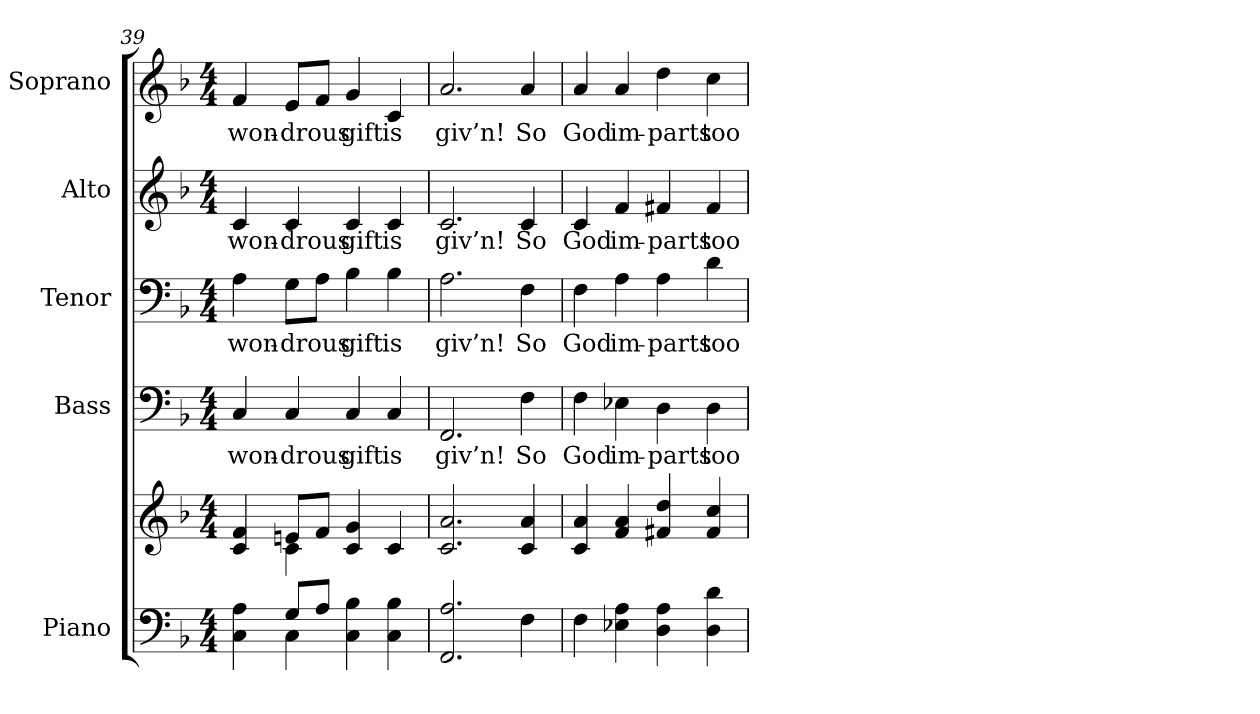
**kern	**kern	**kern	**text	**kern	**text	**kern	**text	**kern	**text
*part5	*part5	*part4	*part4	*part3	*part3	*part2	*part2	*part1	*part1
*staff6	*staff5	*staff4	*staff4	*staff3	*staff3	*staff2	*staff2	*staff1	*staff1
*I"Piano	*	*I"Bass	*	*I"Tenor	*	*I"Alto	*	*I"Soprano	*
*I'Pno.	*	*I'B.	*	*I'T.	*	*I'A.	*	*I'S.	*
!!LO:PB:g=z
*clefF4	*clefG2	*clefF4	*	*clefF4	*	*clefG2	*	*clefG2	*
*k[b-]	*k[b-]	*k[b-]	*	*k[b-]	*	*k[b-]	*	*k[b-]	*
*F:	*F:	*F:	*	*F:	*	*F:	*	*F:	*
*M4/4	*M4/4	*M4/4	*	*M4/4	*	*M4/4	*	*M4/4	*
=39	=39	=39	=39	=39	=39	=39	=39	=39	=39
*^	*^	*	*	*	*	*	*	*	*
!	!	!	!	!	!LO:LY:b:color=#000000	!	!	!	!	!	!
!	!	!	!	!	!	!	!LO:LY:b:color=#000000	!	!	!	!
!	!	!	!	!	!	!	!	!	!LO:LY:b:color=#000000	!	!
!	!	!	!	!	!	!	!	!	!	!	!LO:LY:b:color=#000000
4Ci\ 4Ai	4ryy	4ci/ 4fi	4ryy	4Ci/	won-	4Ai\	won-	4ci/	won-	4fi/	won-
!	!	!	!	!	!LO:LY:b:color=#000000	!	!	!	!	!	!
!	!	!	!	!	!	!	!LO:LY:b:color=#000000	!	!	!	!
!	!	!	!	!	!	!	!	!	!LO:LY:b:color=#000000	!	!
!	!	!	!	!	!	!	!	!	!	!	!LO:LY:b:color=#000000
8Gi/L	4Ci\	8eni/L	4ci\	4Ci/	-drous	8Gi\L	-drous	4ci/	-drous	8ei/L	-drous
8Ai/J	.	8fi/J	.	.	.	8Ai\J	.	.	.	8fi/J	.
!	!	!	!	!	!LO:LY:b:color=#000000	!	!	!	!	!	!
!	!	!	!	!	!	!	!LO:LY:b:color=#000000	!	!	!	!
!	!	!	!	!	!	!	!	!	!LO:LY:b:color=#000000	!	!
!	!	!	!	!	!	!	!	!	!	!	!LO:LY:b:color=#000000
4Ci\ 4B-i	2ryy	4ci/ 4gi	2ryy	4Ci/	gift	4B-i\	gift	4ci/	gift	4gi/	gift
!	!	!	!	!	!LO:LY:b:color=#000000	!	!	!	!	!	!
!	!	!	!	!	!	!	!LO:LY:b:color=#000000	!	!	!	!
!	!	!	!	!	!	!	!	!	!LO:LY:b:color=#000000	!	!
!	!	!	!	!	!	!	!	!	!	!	!LO:LY:b:color=#000000
4Ci\ 4B-i	.	4ci/	.	4Ci/	is	4B-i\	is	4ci/	is	4ci/	is
*v	*v	*	*	*	*	*	*	*	*	*	*
*	*v	*v	*	*	*	*	*	*	*	*
=40	=40	=40	=40	=40	=40	=40	=40	=40	=40
!	!	!	!LO:LY:b:color=#000000	!	!	!	!	!	!
!	!	!	!	!	!LO:LY:b:color=#000000	!	!	!	!
!	!	!	!	!	!	!	!LO:LY:b:color=#000000	!	!
!	!	!	!	!	!	!	!	!	!LO:LY:b:color=#000000
2.FFi/ 2.Ai	2.ci/ 2.ai	2.FFi/	giv’n!	2.Ai\	giv’n!	2.ci/	giv’n!	2.ai/	giv’n!
!	!	!	!LO:LY:b:color=#000000	!	!	!	!	!	!
!	!	!	!	!	!LO:LY:b:color=#000000	!	!	!	!
!	!	!	!	!	!	!	!LO:LY:b:color=#000000	!	!
!	!	!	!	!	!	!	!	!	!LO:LY:b:color=#000000
4Fi\	4ci/ 4ai	4Fi\	So	4Fi\	So	4ci/	So	4ai/	So
!!LO:PB:g=z
=41	=41	=41	=41	=41	=41	=41	=41	=41	=41
!	!	!	!LO:LY:b:color=#000000	!	!	!	!	!	!
!	!	!	!	!	!LO:LY:b:color=#000000	!	!	!	!
!	!	!	!	!	!	!	!LO:LY:b:color=#000000	!	!
!	!	!	!	!	!	!	!	!	!LO:LY:b:color=#000000
4Fi\	4ci/ 4ai	4Fi\	God	4Fi\	God	4ci/	God	4ai/	God
!	!	!	!LO:LY:b:color=#000000	!	!	!	!	!	!
!	!	!	!	!	!LO:LY:b:color=#000000	!	!	!	!
!	!	!	!	!	!	!	!LO:LY:b:color=#000000	!	!
!	!	!	!	!	!	!	!	!	!LO:LY:b:color=#000000
4E-Xi\ 4Ai	4fi/ 4ai	4E-Xi\	im-	4Ai\	im-	4fi/	im-	4ai/	im-
!	!	!	!LO:LY:b:color=#000000	!	!	!	!	!	!
!	!	!	!	!	!LO:LY:b:color=#000000	!	!	!	!
!	!	!	!	!	!	!	!LO:LY:b:color=#000000	!	!
!	!	!	!	!	!	!	!	!	!LO:LY:b:color=#000000
4Di\ 4Ai	4f#Xi/ 4ddi	4Di\	-parts	4Ai\	-parts	4f#Xi/	-parts	4ddi\	-parts
!	!	!	!LO:LY:b:color=#000000	!	!	!	!	!	!
!	!	!	!	!	!LO:LY:b:color=#000000	!	!	!	!
!	!	!	!	!	!	!	!LO:LY:b:color=#000000	!	!
!	!	!	!	!	!	!	!	!	!LO:LY:b:color=#000000
4Di\ 4di	4f#i/ 4cci	4Di\	too	4di\	too	4f#i/	too	4cci\	too
=	=	=	=	=	=	=	=	=	=
*-	*-	*-	*-	*-	*-	*-	*-	*-	*-
